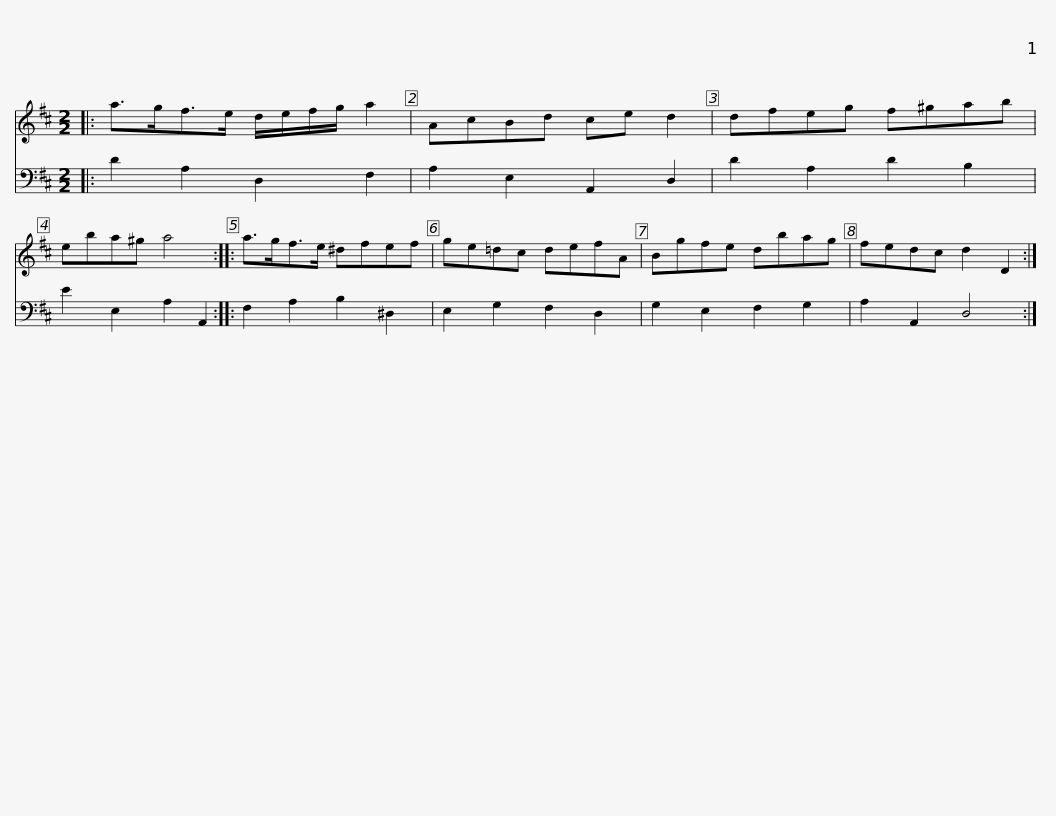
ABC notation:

X:1
%%score 1 2
L:1/8
M:2/2
I:linebreak $
K:D
V:1 treble
V:2 bass
V:1
|: a>gf>e d/e/f/g/ a2 | AcBd ce d2 | dfeg f^gab | eba^g a4 ::$ a>gf>e ^dfef | %5
 ge=dc defA | Bgfe dbag | fedc d2 D2 :| %8
V:2
|: D2 A,2 D,2 F,2 | A,2 E,2 A,,2 D,2 | D2 A,2 D2 B,2 | E2 E,2 A,2 A,,2 ::$ F,2 A,2 B,2 ^D,2 | %5
 E,2 G,2 F,2 D,2 | G,2 E,2 F,2 G,2 | A,2 A,,2 D,4 :| %8
